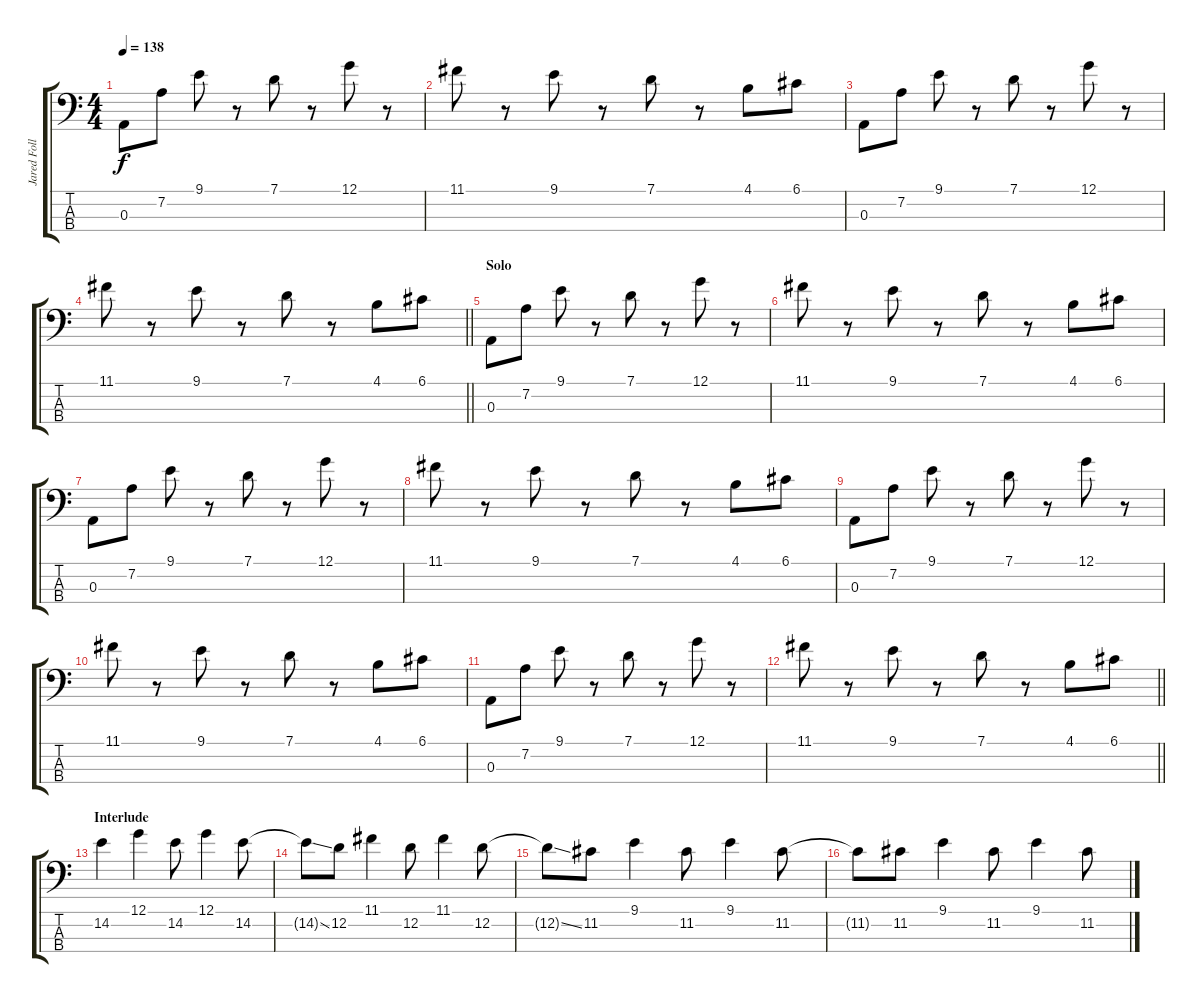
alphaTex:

\track ("Jared Followill" "Jared Foll") {instrument electricbasspick}
\staff {score tabs}
\tuning (G2 D2 A1 E1) {hide}
\ts (4 4)
\tempo 138
\clef f4
\ks c
0.3.8{dy f} 7.2.8 9.1.8 r.8 7.1.8 r.8 12.1.8 r.8 |
11.1.8 r.8 9.1.8 r.8 7.1.8 r.8 4.1.8 6.1.8 |
0.3.8 7.2.8 9.1.8 r.8 7.1.8 r.8 12.1.8 r.8 |
\barLineRight lightlight
11.1.8 r.8 9.1.8 r.8 7.1.8 r.8 4.1.8 6.1.8 |
\section ("" "Solo")
0.3.8 7.2.8 9.1.8 r.8 7.1.8 r.8 12.1.8 r.8 |
11.1.8 r.8 9.1.8 r.8 7.1.8 r.8 4.1.8 6.1.8 |
0.3.8 7.2.8 9.1.8 r.8 7.1.8 r.8 12.1.8 r.8 |
11.1.8 r.8 9.1.8 r.8 7.1.8 r.8 4.1.8 6.1.8 |
0.3.8 7.2.8 9.1.8 r.8 7.1.8 r.8 12.1.8 r.8 |
11.1.8 r.8 9.1.8 r.8 7.1.8 r.8 4.1.8 6.1.8 |
0.3.8 7.2.8 9.1.8 r.8 7.1.8 r.8 12.1.8 r.8 |
\barLineRight lightlight
11.1.8 r.8 9.1.8 r.8 7.1.8 r.8 4.1.8 6.1.8 |
\section ("" "Interlude")
14.2.4 12.1.4 14.2.8 12.1.4 14.2.8 |
14.2{ss t}.8 12.2.8 11.1.4 12.2.8 11.1.4 12.2.8 |
12.2{ss t}.8 11.2.8 9.1.4 11.2.8 9.1.4 11.2.8 |
11.2{t}.8 11.2.8 9.1.4 11.2.8 9.1.4 11.2.8
